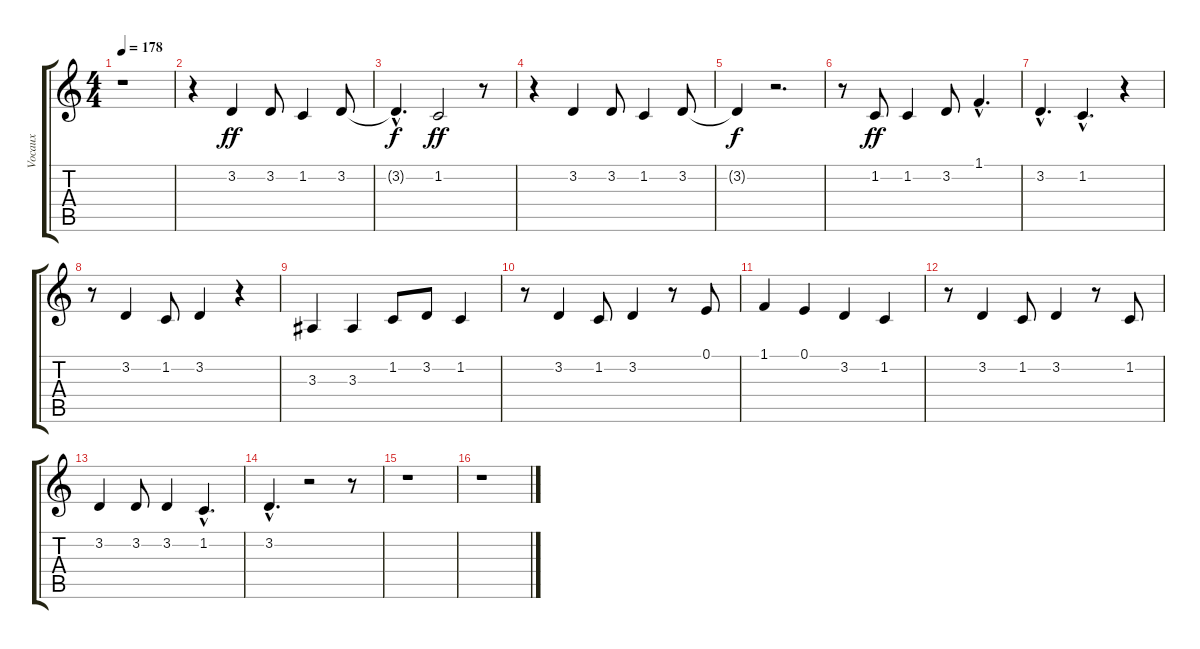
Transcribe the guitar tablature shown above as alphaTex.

\track ("Vocaux" "Vocaux") {instrument harmonica}
\staff {score tabs}
\tuning (E4 B3 G3 D3 A2 E2) {hide}
\ts (4 4)
\tempo 178
\clef g2
\ks c
r.1{dy f} |
r.4 3.2.4{dy ff} 3.2.8 1.2.4 3.2.8 |
3.2{hac t}.4{d dy f} 1.2.2{dy ff} r.8 |
r.4 3.2.4 3.2.8 1.2.4 3.2.8 |
3.2{t}.4{dy f} r.2{d} |
r.8 1.2.8{dy ff} 1.2.4 3.2.8 1.1{hac}.4{d} |
3.2{hac}.4{d} 1.2{hac}.4{d} r.4 |
r.8 3.2.4 1.2.8 3.2.4 r.4 |
3.3.4 3.3.4 1.2.8 3.2.8 1.2.4 |
r.8 3.2.4 1.2.8 3.2.4 r.8 0.1.8 |
1.1.4 0.1.4 3.2.4 1.2.4 |
r.8 3.2.4 1.2.8 3.2.4 r.8 1.2.8 |
3.2.4 3.2.8 3.2.4 1.2{hac}.4{d} |
3.2{hac}.4{d} r.2 r.8 |
r.1 |
r.1
